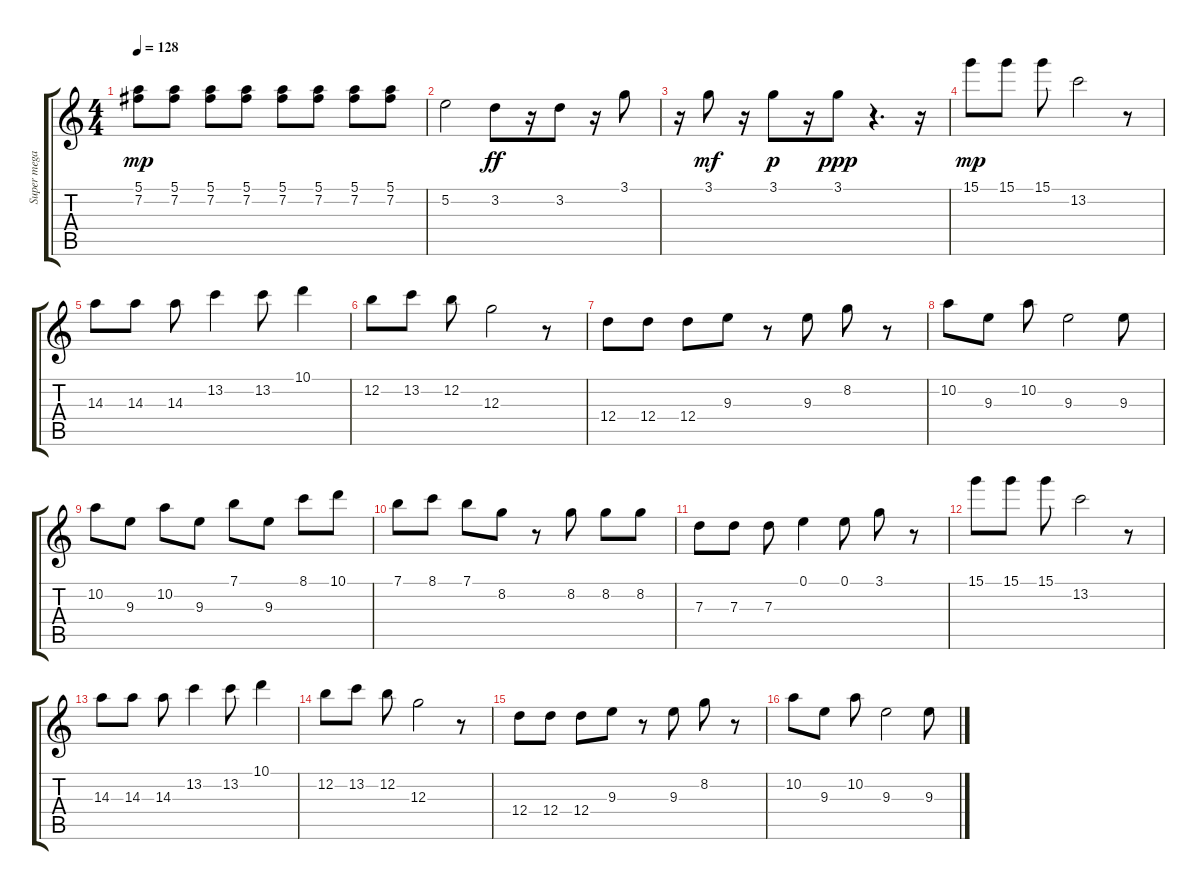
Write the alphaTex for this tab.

\track ("Super mega Vampirin buena onda" "Super mega") {instrument electricguitarjazz}
\staff {score tabs}
\tuning (E4 B3 G3 D3 A2 E2) {hide}
\ts (4 4)
\tempo 128
\clef g2
\ks c
(5.1 7.2).8{dy mp} (5.1 7.2).8 (5.1 7.2).8 (5.1 7.2).8 (5.1 7.2).8 (5.1 7.2).8 (5.1 7.2).8 (5.1 7.2).8 |
5.2.2 3.2.8{dy ff} r.16 3.2.8 r.16 3.1.8 |
r.16 3.1.8{dy mf} r.16 3.1.8{dy p} r.16 3.1.8{dy ppp} r.4{d} r.16 |
15.1.8{dy mp} 15.1.8 15.1.8 13.2.2 r.8 |
14.3.8 14.3.8 14.3.8 13.2.4 13.2.8 10.1.4 |
12.2.8 13.2.8 12.2.8 12.3.2 r.8 |
12.4.8 12.4.8 12.4.8 9.3.8 r.8 9.3.8 8.2.8 r.8 |
10.2.8 9.3.8 10.2.8 9.3.2 9.3.8 |
10.2.8 9.3.8 10.2.8 9.3.8 7.1.8 9.3.8 8.1.8 10.1.8 |
7.1.8 8.1.8 7.1.8 8.2.8 r.8 8.2.8 8.2.8 8.2.8 |
7.3.8 7.3.8 7.3.8 0.1.4 0.1.8 3.1.8 r.8 |
15.1.8 15.1.8 15.1.8 13.2.2 r.8 |
14.3.8 14.3.8 14.3.8 13.2.4 13.2.8 10.1.4 |
12.2.8 13.2.8 12.2.8 12.3.2 r.8 |
12.4.8 12.4.8 12.4.8 9.3.8 r.8 9.3.8 8.2.8 r.8 |
10.2.8 9.3.8 10.2.8 9.3.2 9.3.8
